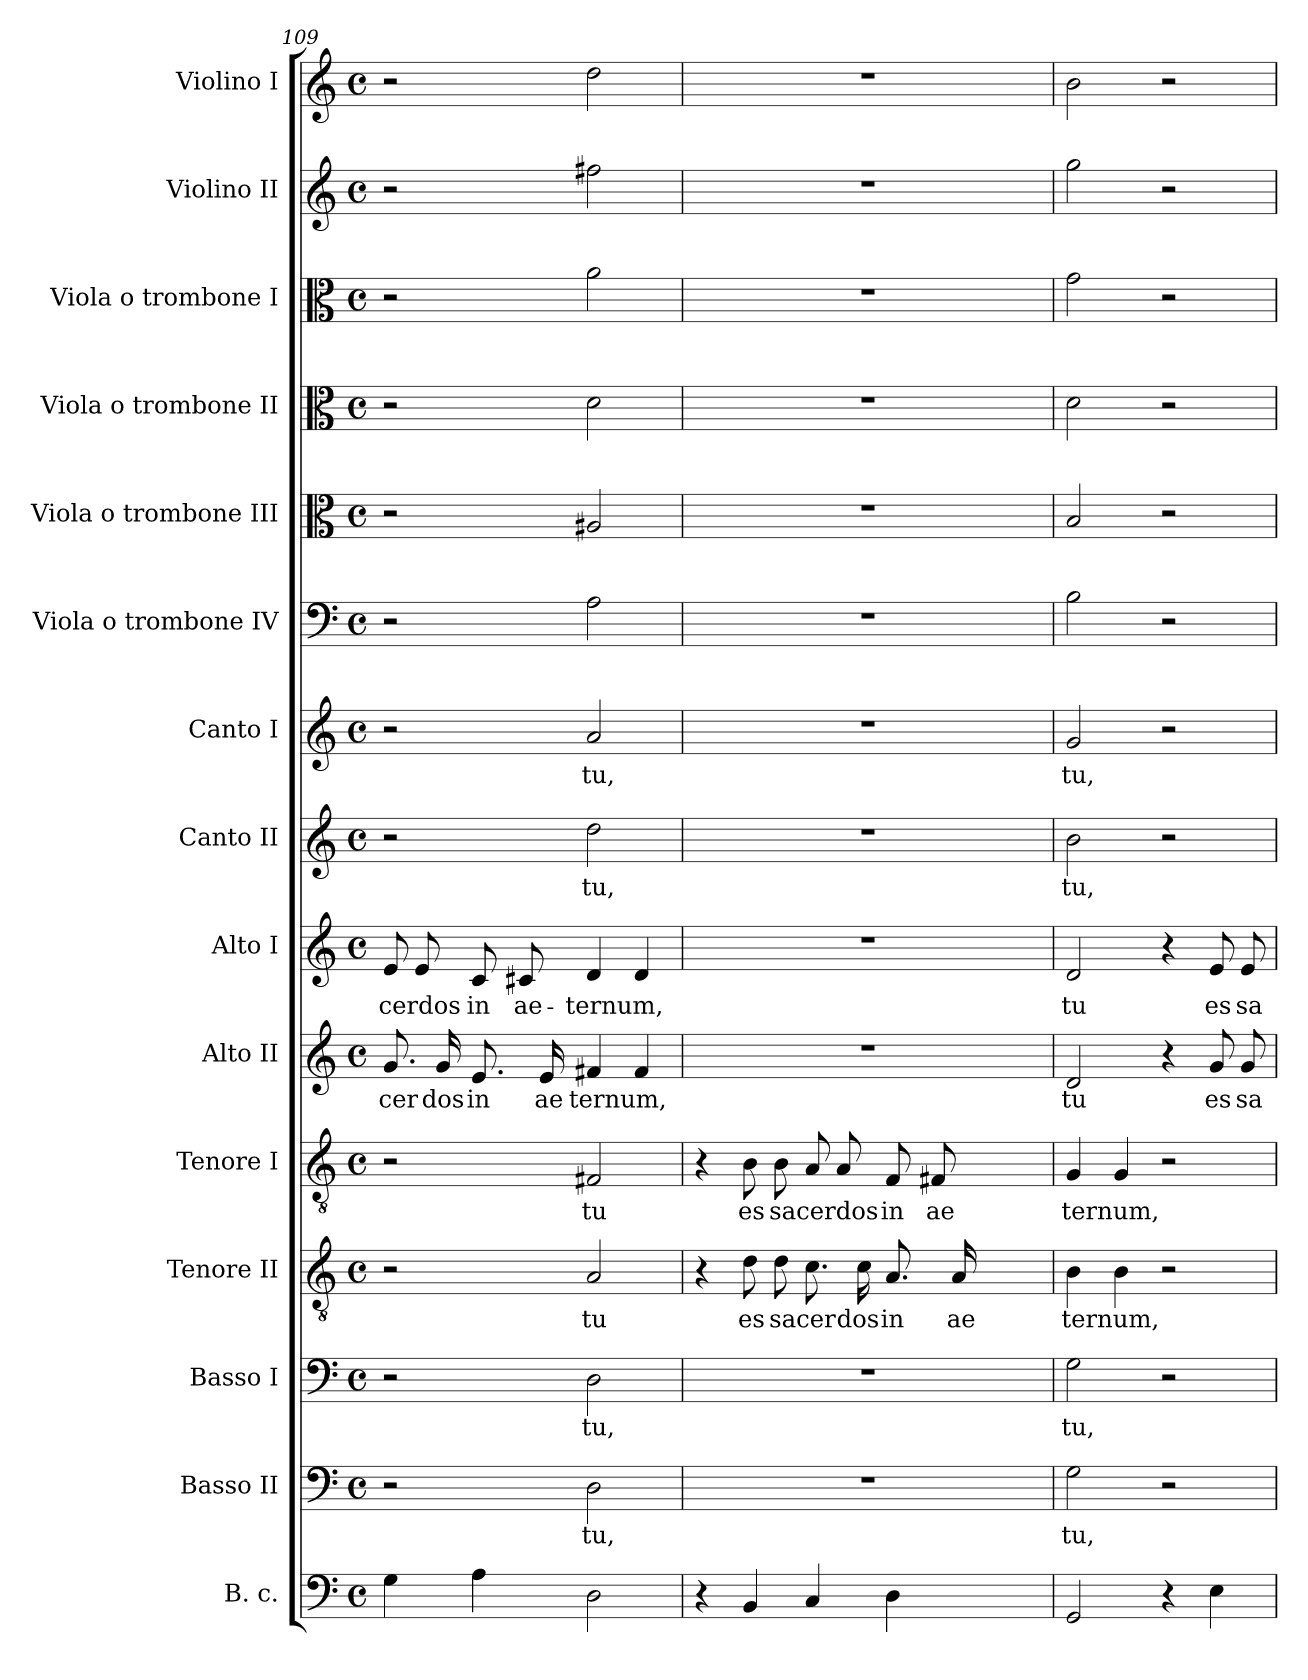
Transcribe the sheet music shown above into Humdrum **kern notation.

**kern	**kern	**text	**kern	**text	**kern	**text	**kern	**text	**kern	**text	**kern	**text	**kern	**text	**kern	**text	**kern	**kern	**kern	**kern	**kern	**kern
*part15	*part14	*part14	*part13	*part13	*part12	*part12	*part11	*part11	*part10	*part10	*part9	*part9	*part8	*part8	*part7	*part7	*part6	*part5	*part4	*part3	*part2	*part1
*staff15	*staff14	*staff14	*staff13	*staff13	*staff12	*staff12	*staff11	*staff11	*staff10	*staff10	*staff9	*staff9	*staff8	*staff8	*staff7	*staff7	*staff6	*staff5	*staff4	*staff3	*staff2	*staff1
*I"B. c.	*I"Basso II	*	*I"Basso I	*	*I"Tenore II	*	*I"Tenore I	*	*I"Alto II	*	*I"Alto I	*	*I"Canto II	*	*I"Canto I	*	*I"Viola o trombone IV	*I"Viola o trombone III	*I"Viola o trombone II	*I"Viola o trombone I	*I"Violino II	*I"Violino I
*	*	*	*	*	*	*	*	*	*	*	*	*	*	*	*	*	*I'Vla	*I'Vla	*I'Vla	*I'Vla	*I'Vln	*I'Vln
*clefF4	*clefF4	*	*clefF4	*	*clefGv2	*	*clefGv2	*	*clefG2	*	*clefG2	*	*clefG2	*	*clefG2	*	*clefF4	*clefC3	*clefC3	*clefC3	*clefG2	*clefG2
*k[]	*k[]	*	*k[]	*	*k[]	*	*k[]	*	*k[]	*	*k[]	*	*k[]	*	*k[]	*	*k[]	*k[]	*k[]	*k[]	*k[]	*k[]
*M4/4	*M4/4	*	*M4/4	*	*M4/4	*	*M4/4	*	*M4/4	*	*M4/4	*	*M4/4	*	*M4/4	*	*M4/4	*M4/4	*M4/4	*M4/4	*M4/4	*M4/4
*met(c)	*met(c)	*	*met(c)	*	*met(c)	*	*met(c)	*	*met(c)	*	*met(c)	*	*met(c)	*	*met(c)	*	*met(c)	*met(c)	*met(c)	*met(c)	*met(c)	*met(c)
=109	=109	=109	=109	=109	=109	=109	=109	=109	=109	=109	=109	=109	=109	=109	=109	=109	=109	=109	=109	=109	=109	=109
!	!	!	!	!	!	!	!	!	!	!LO:LY:b	!	!LO:LY:b	!	!	!	!	!	!	!	!	!	!
4G\	2r	.	2r	.	2r	.	2r	.	8.g/	cer	8e/	-cerdos	2r	.	2r	.	2r	2r	2r	2r	2r	2r
.	.	.	.	.	.	.	.	.	.	.	8e/	.	.	.	.	.	.	.	.	.	.	.
!	!	!	!	!	!	!	!	!	!	!LO:LY:b	!	!	!	!	!	!	!	!	!	!	!	!
.	.	.	.	.	.	.	.	.	16g/	dos	.	.	.	.	.	.	.	.	.	.	.	.
!	!	!	!	!	!	!	!	!	!	!LO:LY:b	!	!LO:LY:b	!	!	!	!	!	!	!	!	!	!
4A\	.	.	.	.	.	.	.	.	8.e/	in	8c/	in	.	.	.	.	.	.	.	.	.	.
!	!	!	!	!	!	!	!	!	!	!	!	!LO:LY:b	!	!	!	!	!	!	!	!	!	!
.	.	.	.	.	.	.	.	.	.	.	8c#X/	ae-	.	.	.	.	.	.	.	.	.	.
!	!	!	!	!	!	!	!	!	!	!LO:LY:b	!	!	!	!	!	!	!	!	!	!	!	!
.	.	.	.	.	.	.	.	.	16e/	ae	.	.	.	.	.	.	.	.	.	.	.	.
!	!	!LO:LY:b	!	!LO:LY:b	!	!LO:LY:b	!	!LO:LY:b	!	!LO:LY:b	!	!LO:LY:b	!	!LO:LY:b	!	!LO:LY:b	!	!	!	!	!	!
2D\	2D\	tu,	2D\	tu,	2A/	tu	2F#X/	tu	4f#X/	ternum,	4d/	-ternum,	2dd\	tu,	2a/	tu,	2A\	2A#X/	2d\	2a\	2ff#X\	2dd\
.	.	.	.	.	.	.	.	.	4f#/	.	4d/	.	.	.	.	.	.	.	.	.	.	.
=110	=110	=110	=110	=110	=110	=110	=110	=110	=110	=110	=110	=110	=110	=110	=110	=110	=110	=110	=110	=110	=110	=110
4r	1r	.	1r	.	4r	.	4r	.	1r	.	1r	.	1r	.	1r	.	1r	1r	1r	1r	1r	1r
!	!	!	!	!	!	!LO:LY:b	!	!LO:LY:b	!	!	!	!	!	!	!	!	!	!	!	!	!	!
4BB/	.	.	.	.	8d\	es	8B\	es	.	.	.	.	.	.	.	.	.	.	.	.	.	.
!	!	!	!	!	!	!LO:LY:b	!	!LO:LY:b	!	!	!	!	!	!	!	!	!	!	!	!	!	!
.	.	.	.	.	8d\	sacer	8B\	sacerdos	.	.	.	.	.	.	.	.	.	.	.	.	.	.
4C/	.	.	.	.	8.c\	.	8A/	.	.	.	.	.	.	.	.	.	.	.	.	.	.	.
.	.	.	.	.	.	.	8A/	.	.	.	.	.	.	.	.	.	.	.	.	.	.	.
!	!	!	!	!	!	!LO:LY:b	!	!	!	!	!	!	!	!	!	!	!	!	!	!	!	!
.	.	.	.	.	16c\	dos	.	.	.	.	.	.	.	.	.	.	.	.	.	.	.	.
!	!	!	!	!	!	!LO:LY:b	!	!LO:LY:b	!	!	!	!	!	!	!	!	!	!	!	!	!	!
4D\	.	.	.	.	8.A/	in	8F/	in	.	.	.	.	.	.	.	.	.	.	.	.	.	.
!	!	!	!	!	!	!	!	!LO:LY:b	!	!	!	!	!	!	!	!	!	!	!	!	!	!
.	.	.	.	.	.	.	8F#X/	ae	.	.	.	.	.	.	.	.	.	.	.	.	.	.
!	!	!	!	!	!	!LO:LY:b	!	!	!	!	!	!	!	!	!	!	!	!	!	!	!	!
.	.	.	.	.	16A/	ae	.	.	.	.	.	.	.	.	.	.	.	.	.	.	.	.
=111	=111	=111	=111	=111	=111	=111	=111	=111	=111	=111	=111	=111	=111	=111	=111	=111	=111	=111	=111	=111	=111	=111
!	!	!LO:LY:b	!	!LO:LY:b	!	!LO:LY:b	!	!LO:LY:b	!	!LO:LY:b	!	!LO:LY:b	!	!LO:LY:b	!	!LO:LY:b	!	!	!	!	!	!
2GG/	2G\	tu,	2G\	tu,	4B\	ternum,	4G/	ternum,	2d/	tu	2d/	tu	2b\	tu,	2g/	tu,	2B\	2B/	2d\	2g\	2gg\	2b\
.	.	.	.	.	4B\	.	4G/	.	.	.	.	.	.	.	.	.	.	.	.	.	.	.
4r	2r	.	2r	.	2r	.	2r	.	4r	.	4r	.	2r	.	2r	.	2r	2r	2r	2r	2r	2r
!	!	!	!	!	!	!	!	!	!	!LO:LY:b	!	!LO:LY:b	!	!	!	!	!	!	!	!	!	!
4E\	.	.	.	.	.	.	.	.	8g/	es	8e/	es	.	.	.	.	.	.	.	.	.	.
!	!	!	!	!	!	!	!	!	!	!LO:LY:b	!	!LO:LY:b	!	!	!	!	!	!	!	!	!	!
.	.	.	.	.	.	.	.	.	8g/	sa	8e/	sa-	.	.	.	.	.	.	.	.	.	.
=	=	=	=	=	=	=	=	=	=	=	=	=	=	=	=	=	=	=	=	=	=	=
*-	*-	*-	*-	*-	*-	*-	*-	*-	*-	*-	*-	*-	*-	*-	*-	*-	*-	*-	*-	*-	*-	*-
